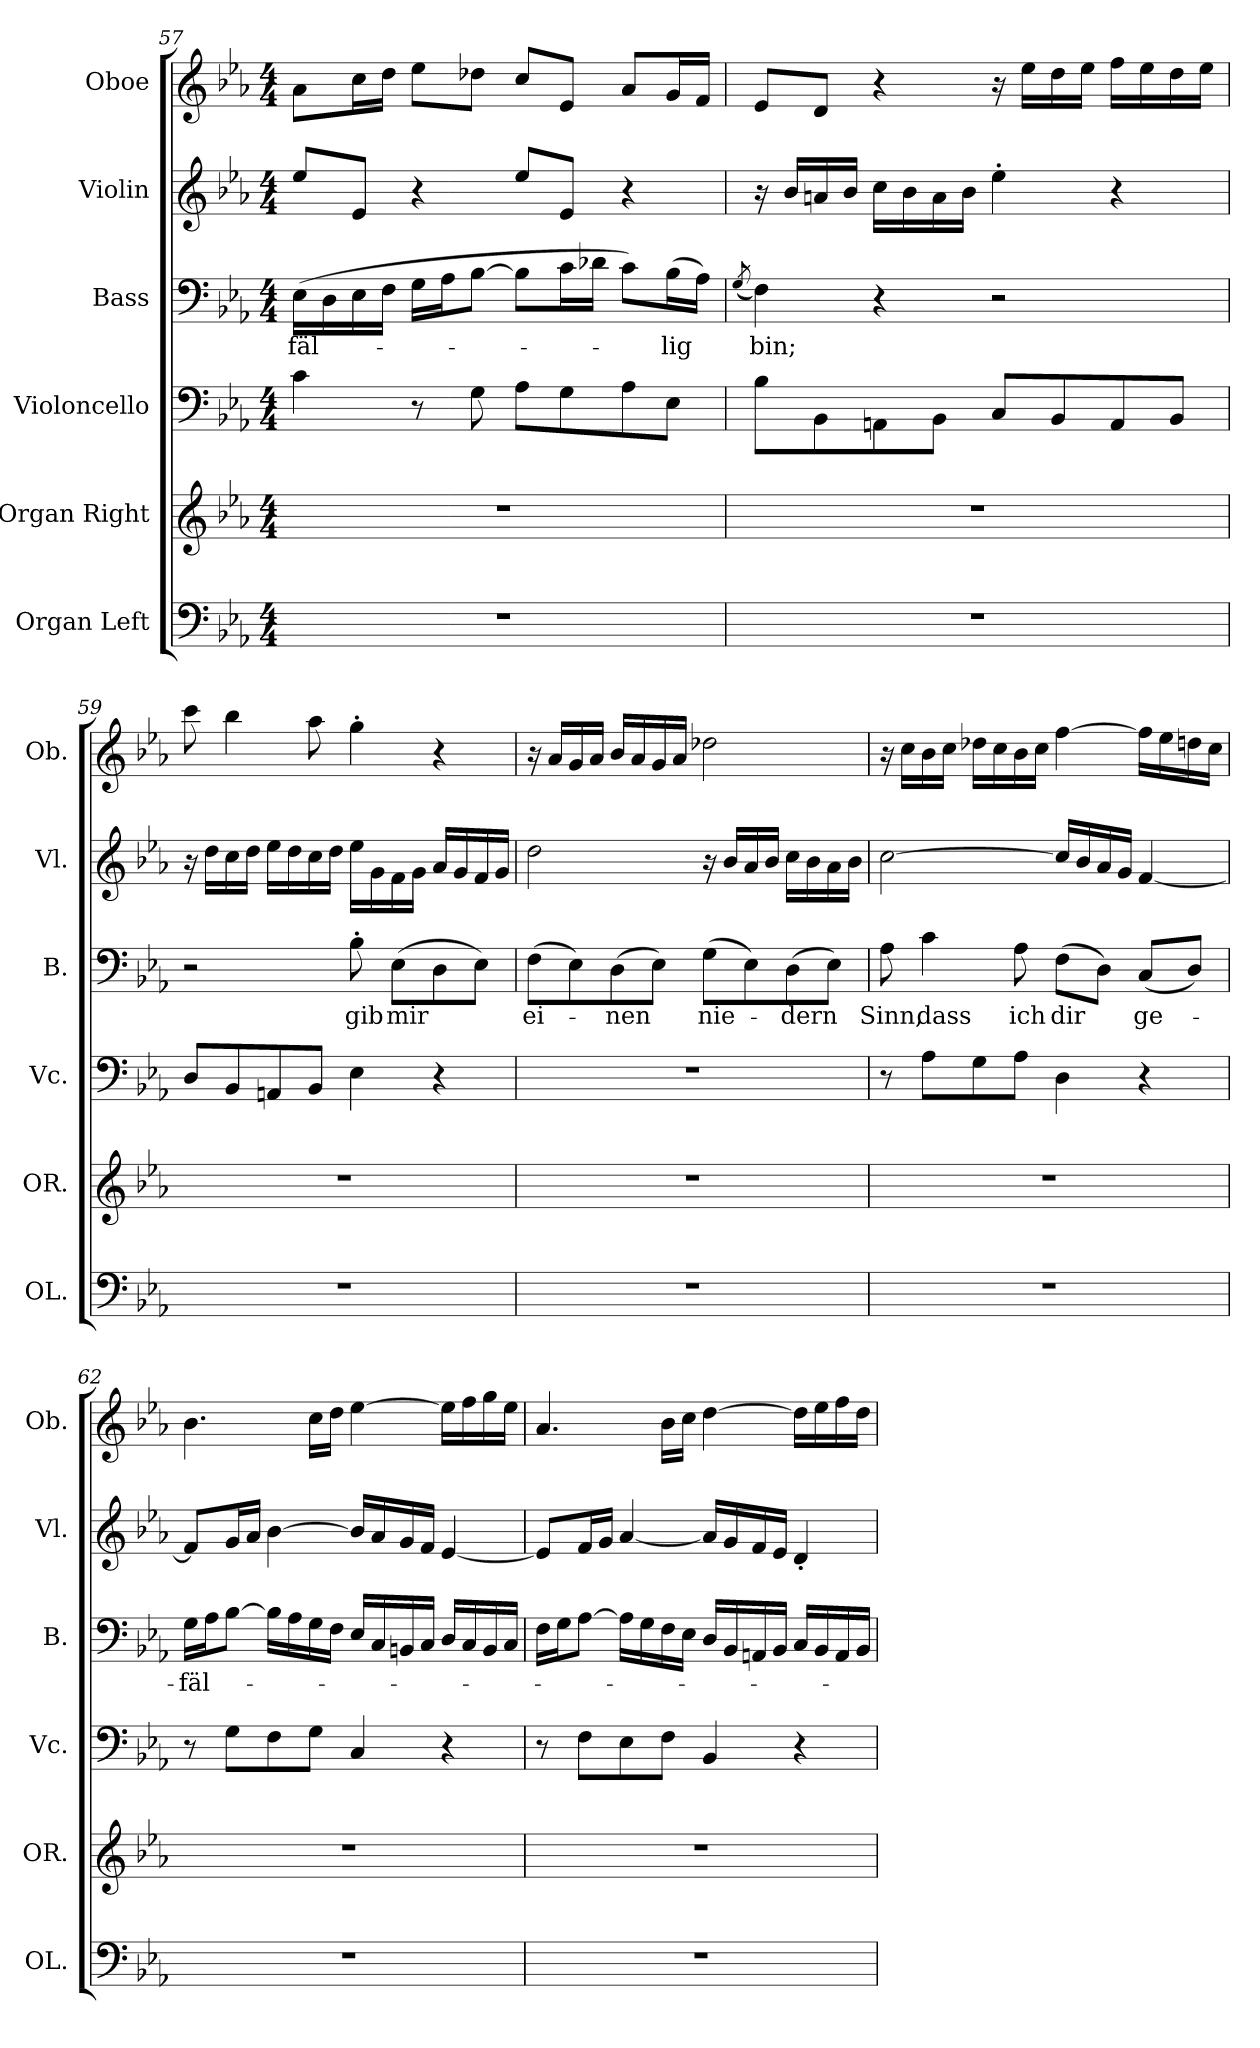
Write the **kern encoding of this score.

**kern	**kern	**kern	**kern	**text	**kern	**kern
*part6	*part5	*part4	*part3	*part3	*part2	*part1
*staff6	*staff5	*staff4	*staff3	*staff3	*staff2	*staff1
*I"Organ Left	*I"Organ Right	*I"Violoncello	*I"Bass	*	*I"Violin	*I"Oboe
*I'OL.	*I'OR.	*I'Vc.	*I'B.	*	*I'Vl.	*I'Ob.
*clefF4	*clefG2	*clefF4	*clefF4	*	*clefG2	*clefG2
*k[b-e-a-]	*k[b-e-a-]	*k[b-e-a-]	*k[b-e-a-]	*	*k[b-e-a-]	*k[b-e-a-]
*M4/4	*M4/4	*M4/4	*M4/4	*	*M4/4	*M4/4
=57	=57	=57	=57	=57	=57	=57
1r	1r	4c\	(16E-\LL	-fäl-	8ee-/L	8a-\L
.	.	.	16D\	.	.	.
.	.	.	16E-\	.	8e-/J	16cc\L
.	.	.	16F\JJ	.	.	16dd\JJ
.	.	8r	16G\LL	.	4r	8ee-\L
.	.	.	16A-\J	.	.	.
.	.	8G\	[8B-\J	.	.	8dd-X\J
.	.	8A-\L	8B-\L]	.	8ee-/L	8cc/L
.	.	8G\	16c\L	.	8e-/J	8e-/J
.	.	.	16d-X\JJ	.	.	.
.	.	8A-\	8c\L)	.	4r	8a-/L
.	.	8E-\J	(16B-\L	-lig	.	16g/L
.	.	.	16A-\JJ)	.	.	16f/JJ
!!LO:PB:g=z
=58	=58	=58	=58	=58	=58	=58
.	.	.	(8qG/	.	.	.
1r	1r	8B-\L	4F\)	bin;	16r	8e-/L
.	.	.	.	.	16b-/LL	.
.	.	8BB-\	.	.	16an/	8d/J
.	.	.	.	.	16b-/JJ	.
.	.	8AAn\	4r	.	16cc\LL	4r
.	.	.	.	.	16b-\	.
.	.	8BB-\J	.	.	16a\	.
.	.	.	.	.	16b-\JJ	.
.	.	8C/L	2r	.	4ee-'\	16r
.	.	.	.	.	.	16ee-\LL
.	.	8BB-/	.	.	.	16dd\
.	.	.	.	.	.	16ee-\JJ
.	.	8AA/	.	.	4r	16ff\LL
.	.	.	.	.	.	16ee-\
.	.	8BB-/J	.	.	.	16dd\
.	.	.	.	.	.	16ee-\JJ
=59	=59	=59	=59	=59	=59	=59
1r	1r	8D/L	2r	.	16r	8ccc\
.	.	.	.	.	16dd\LL	.
.	.	8BB-/	.	.	16cc\	4bb-\
.	.	.	.	.	16dd\JJ	.
.	.	8AAn/	.	.	16ee-\LL	.
.	.	.	.	.	16dd\	.
.	.	8BB-/J	.	.	16cc\	8aa-\
.	.	.	.	.	16dd\JJ	.
.	.	4E-\	8B-'\	gib	16ee-\LL	4gg'\
.	.	.	.	.	16g\	.
.	.	.	(8E-\L	mir	16f\	.
.	.	.	.	.	16g\JJ	.
.	.	4r	8D\	.	16a-/LL	4r
.	.	.	.	.	16g/	.
.	.	.	8E-\J)	.	16f/	.
.	.	.	.	.	16g/JJ	.
!!LO:LB:g=z
=60	=60	=60	=60	=60	=60	=60
1r	1r	1r	(8F\L	ei-	2dd\	16r
.	.	.	.	.	.	16a-/LL
.	.	.	8E-\)	.	.	16g/
.	.	.	.	.	.	16a-/JJ
.	.	.	(8D\	-nen	.	16b-/LL
.	.	.	.	.	.	16a-/
.	.	.	8E-\J)	.	.	16g/
.	.	.	.	.	.	16a-/JJ
.	.	.	(8G\L	nie-	16r	2dd-X\
.	.	.	.	.	16b-/LL	.
.	.	.	8E-\)	.	16a-/	.
.	.	.	.	.	16b-/JJ	.
.	.	.	(8D\	-dern	16cc\LL	.
.	.	.	.	.	16b-\	.
.	.	.	8E-\J)	.	16a-\	.
.	.	.	.	.	16b-\JJ	.
=61	=61	=61	=61	=61	=61	=61
1r	1r	8r	8A-\	Sinn,	[2cc\	16r
.	.	.	.	.	.	16cc\LL
.	.	8A-\L	4c\	dass	.	16b-\
.	.	.	.	.	.	16cc\JJ
.	.	8G\	.	.	.	16dd-X\LL
.	.	.	.	.	.	16cc\
.	.	8A-\J	8A-\	ich	.	16b-\
.	.	.	.	.	.	16cc\JJ
.	.	4D\	(8F\L	dir	16cc/LL]	[4ff\
.	.	.	.	.	16b-/	.
.	.	.	8D\J)	.	16a-/	.
.	.	.	.	.	16g/JJ	.
.	.	4r	(8C/L	ge-	[4f/	16ff\LL]
.	.	.	.	.	.	16ee-\
.	.	.	8D/J)	.	.	16ddn\
.	.	.	.	.	.	16cc\JJ
!!LO:PB:g=z
=62	=62	=62	=62	=62	=62	=62
1r	1r	8r	16G\LL	-fäl-	8f/L]	4.b-\
.	.	.	16A-\J	.	.	.
.	.	8G\L	[8B-\J	.	16g/L	.
.	.	.	.	.	16a-/JJ	.
.	.	8F\	16B-\LL]	.	[4b-\	.
.	.	.	16A-\	.	.	.
.	.	8G\J	16G\	.	.	16cc\LL
.	.	.	16F\JJ	.	.	16dd\JJ
.	.	4C/	16E-/LL	.	16b-/LL]	[4ee-\
.	.	.	16C/	.	16a-/	.
.	.	.	16BBn/	.	16g/	.
.	.	.	16C/JJ	.	16f/JJ	.
.	.	4r	16D/LL	.	[4e-/	16ee-\LL]
.	.	.	16C/	.	.	16ff\
.	.	.	16BB/	.	.	16gg\
.	.	.	16C/JJ	.	.	16ee-\JJ
=63	=63	=63	=63	=63	=63	=63
1r	1r	8r	16F\LL	.	8e-/L]	4.a-/
.	.	.	16G\J	.	.	.
.	.	8F\L	[8A-\J	.	16f/L	.
.	.	.	.	.	16g/JJ	.
.	.	8E-\	16A-\LL]	.	[4a-/	.
.	.	.	16G\	.	.	.
.	.	8F\J	16F\	.	.	16b-\LL
.	.	.	16E-\JJ	.	.	16cc\JJ
.	.	4BB-/	16D/LL	.	16a-/LL]	[4dd\
.	.	.	16BB-/	.	16g/	.
.	.	.	16AAn/	.	16f/	.
.	.	.	16BB-/JJ	.	16e-/JJ	.
.	.	4r	16C/LL	.	4d'/	16dd\LL]
.	.	.	16BB-/	.	.	16ee-\
.	.	.	16AA/	.	.	16ff\
.	.	.	16BB-/JJ	.	.	16dd\JJ
=	=	=	=	=	=	=
*-	*-	*-	*-	*-	*-	*-
